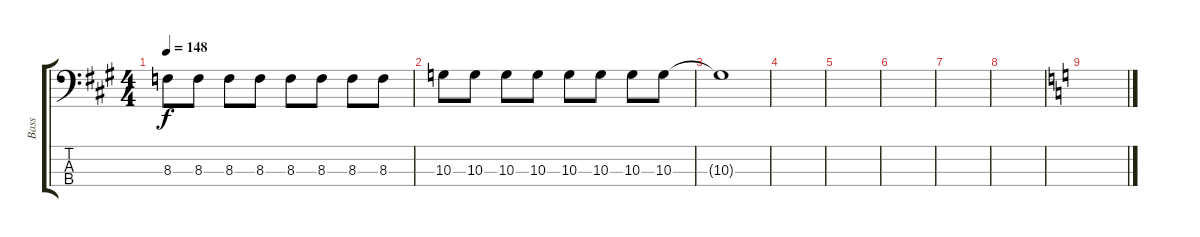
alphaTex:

\track ("Bass" "Bass") {instrument electricbassfinger}
\staff {score tabs}
\tuning (G2 D2 A1 E1) {hide}
\ts (4 4)
\tempo 148
\clef f4
\ks a
8.3.8{dy f} 8.3.8 8.3.8 8.3.8 8.3.8 8.3.8 8.3.8 8.3.8 |
10.3.8 10.3.8 10.3.8 10.3.8 10.3.8 10.3.8 10.3.8 10.3.8 |
10.3{t}.1 |
|
|
|
|
|
\ks c
